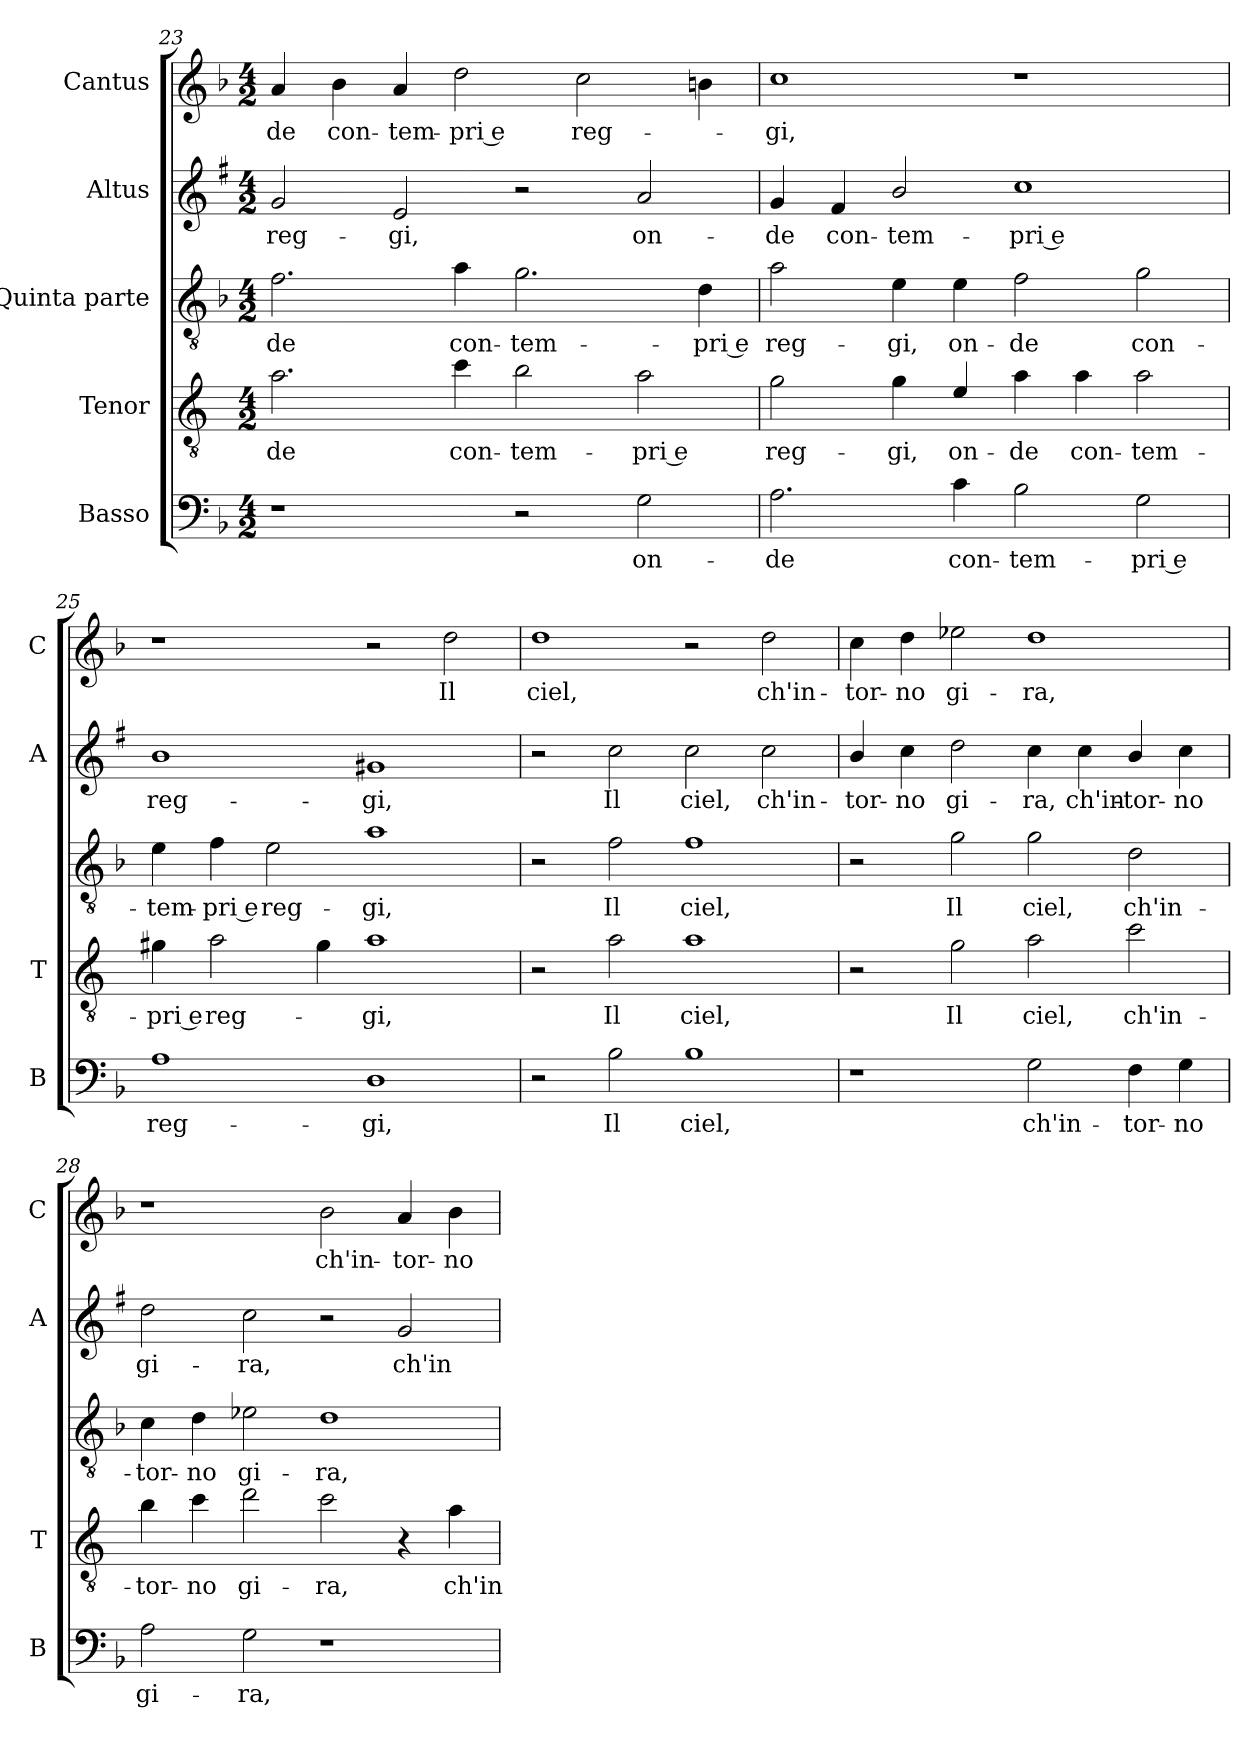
**kern	**text	**kern	**text	**kern	**text	**kern	**text	**kern	**text
*part5	*part5	*part4	*part4	*part3	*part3	*part2	*part2	*part1	*part1
*staff5	*staff5	*staff4	*staff4	*staff3	*staff3	*staff2	*staff2	*staff1	*staff1
*I"Basso	*	*I"Tenor	*	*I"Quinta parte	*	*I"Altus	*	*I"Cantus	*
*I'B	*	*I'T	*	*	*	*I'A	*	*I'C	*
*clefF4	*	*clefGv2	*	*clefGv2	*	*clefG2	*	*clefG2	*
*	*	*ITrd4c7	*	*	*	*ITrd1c2	*	*	*
*k[b-]	*	*k[b-]	*	*k[b-]	*	*k[b-]	*	*k[b-]	*
*F:	*	*F:	*	*F:	*	*F:	*	*F:	*
*M4/2	*	*M4/2	*	*M4/2	*	*M4/2	*	*M4/2	*
=23	=23	=23	=23	=23	=23	=23	=23	=23	=23
!	!	!	!LO:LY:b	!	!LO:LY:b	!	!LO:LY:b	!	!LO:LY:b
1r	.	2.d\	-de	2.f\	-de	2f/	reg-	4a/	-de
!	!	!	!	!	!	!	!	!	!LO:LY:b
.	.	.	.	.	.	.	.	4b-\	con-
!	!	!	!	!	!	!	!LO:LY:b	!	!LO:LY:b
.	.	.	.	.	.	2d/	-gi,	4a/	-tem-
!	!	!	!LO:LY:b	!	!LO:LY:b	!	!	!	!LO:LY:b
.	.	4f\	con-	4a\	con-	.	.	2dd\	-pri e
!	!	!	!LO:LY:b	!	!LO:LY:b	!	!	!	!
2r	.	2e\	-tem-	2.g\	-tem-	2r	.	.	.
!	!	!	!	!	!	!	!	!	!LO:LY:b
.	.	.	.	.	.	.	.	2cc\	reg-
!	!LO:LY:b	!	!LO:LY:b	!	!	!	!LO:LY:b	!	!
2G\	on-	2d\	-pri e	.	.	2g/	on-	.	.
!	!	!	!	!	!LO:LY:b	!	!	!	!
.	.	.	.	4d\	-pri e	.	.	4bn\	.
!!LO:LB:g=z
=24	=24	=24	=24	=24	=24	=24	=24	=24	=24
!	!LO:LY:b	!	!LO:LY:b	!	!LO:LY:b	!	!LO:LY:b	!	!LO:LY:b
2.A\	-de	2c\	reg-	2a\	reg-	4f/	-de	1cc	-gi,
!	!	!	!	!	!	!	!LO:LY:b	!	!
.	.	.	.	.	.	4e/	con-	.	.
!	!	!	!LO:LY:b	!	!LO:LY:b	!	!LO:LY:b	!	!
.	.	4c\	-gi,	4e\	-gi,	2a/	-tem-	.	.
!	!LO:LY:b	!	!LO:LY:b	!	!LO:LY:b	!	!	!	!
4c\	con-	4A/	on-	4e\	on-	.	.	.	.
!	!LO:LY:b	!	!LO:LY:b	!	!LO:LY:b	!	!LO:LY:b	!	!
2B-\	-tem-	4d\	-de	2f\	-de	1b-	-pri e	1r	.
!	!	!	!LO:LY:b	!	!	!	!	!	!
.	.	4d\	con-	.	.	.	.	.	.
!	!LO:LY:b	!	!LO:LY:b	!	!LO:LY:b	!	!	!	!
2G\	-pri e	2d\	-tem-	2g\	con-	.	.	.	.
=25	=25	=25	=25	=25	=25	=25	=25	=25	=25
!	!LO:LY:b	!	!LO:LY:b	!	!LO:LY:b	!	!LO:LY:b	!	!
1A	reg-	4c#X\	-pri e	4e\	-tem-	1a	reg-	1r	.
!	!	!	!LO:LY:b	!	!LO:LY:b	!	!	!	!
.	.	2d\	reg-	4f\	-pri e	.	.	.	.
!	!	!	!	!	!LO:LY:b	!	!	!	!
.	.	.	.	2e\	reg-	.	.	.	.
.	.	4c#\	.	.	.	.	.	.	.
!	!LO:LY:b	!	!LO:LY:b	!	!LO:LY:b	!	!LO:LY:b	!	!
1D	-gi,	1d	-gi,	1a	-gi,	1f#X	-gi,	2r	.
!	!	!	!	!	!	!	!	!	!LO:LY:b
.	.	.	.	.	.	.	.	2dd\	Il
=26	=26	=26	=26	=26	=26	=26	=26	=26	=26
!	!	!	!	!	!	!	!	!	!LO:LY:b
2r	.	2r	.	2r	.	2r	.	1dd	ciel,
!	!LO:LY:b	!	!LO:LY:b	!	!LO:LY:b	!	!LO:LY:b	!	!
2B-\	Il	2d\	Il	2f\	Il	2b-\	Il	.	.
!	!LO:LY:b	!	!LO:LY:b	!	!LO:LY:b	!	!LO:LY:b	!	!
1B-	ciel,	1d	ciel,	1f	ciel,	2b-\	ciel,	2r	.
!	!	!	!	!	!	!	!LO:LY:b	!	!LO:LY:b
.	.	.	.	.	.	2b-\	ch'in-	2dd\	ch'in-
=27	=27	=27	=27	=27	=27	=27	=27	=27	=27
!	!	!	!	!	!	!	!LO:LY:b	!	!LO:LY:b
1r	.	2r	.	2r	.	4a/	-tor-	4cc\	-tor-
!	!	!	!	!	!	!	!LO:LY:b	!	!LO:LY:b
.	.	.	.	.	.	4b-\	-no	4dd\	-no
!	!	!	!LO:LY:b	!	!LO:LY:b	!	!LO:LY:b	!	!LO:LY:b
.	.	2c\	Il	2g\	Il	2cc\	gi-	2ee-X\	gi-
!	!LO:LY:b	!	!LO:LY:b	!	!LO:LY:b	!	!LO:LY:b	!	!LO:LY:b
2G\	ch'in-	2d\	ciel,	2g\	ciel,	4b-\	-ra,	1dd	-ra,
!	!	!	!	!	!	!	!LO:LY:b	!	!
.	.	.	.	.	.	4b-\	ch'in-	.	.
!	!LO:LY:b	!	!LO:LY:b	!	!LO:LY:b	!	!LO:LY:b	!	!
4F\	-tor-	2f\	ch'in-	2d\	ch'in-	4a/	-tor-	.	.
!	!LO:LY:b	!	!	!	!	!	!LO:LY:b	!	!
4G\	-no	.	.	.	.	4b-\	-no	.	.
=28	=28	=28	=28	=28	=28	=28	=28	=28	=28
!	!LO:LY:b	!	!LO:LY:b	!	!LO:LY:b	!	!LO:LY:b	!	!
2A\	gi-	4e\	-tor-	4c\	-tor-	2cc\	gi-	1r	.
!	!	!	!LO:LY:b	!	!LO:LY:b	!	!	!	!
.	.	4f\	-no	4d\	-no	.	.	.	.
!	!LO:LY:b	!	!LO:LY:b	!	!LO:LY:b	!	!LO:LY:b	!	!
2G\	-ra,	2g\	gi-	2e-X\	gi-	2b-\	-ra,	.	.
!	!	!	!LO:LY:b	!	!LO:LY:b	!	!	!	!LO:LY:b
1r	.	2f\	-ra,	1d	-ra,	2r	.	2b-\	ch'in-
!	!	!	!	!	!	!	!LO:LY:b	!	!LO:LY:b
.	.	4r	.	.	.	2f/	ch'in-	4a/	-tor-
!	!	!	!LO:LY:b	!	!	!	!	!	!LO:LY:b
.	.	4d\	ch'in-	.	.	.	.	4b-\	-no
=	=	=	=	=	=	=	=	=	=
*-	*-	*-	*-	*-	*-	*-	*-	*-	*-
